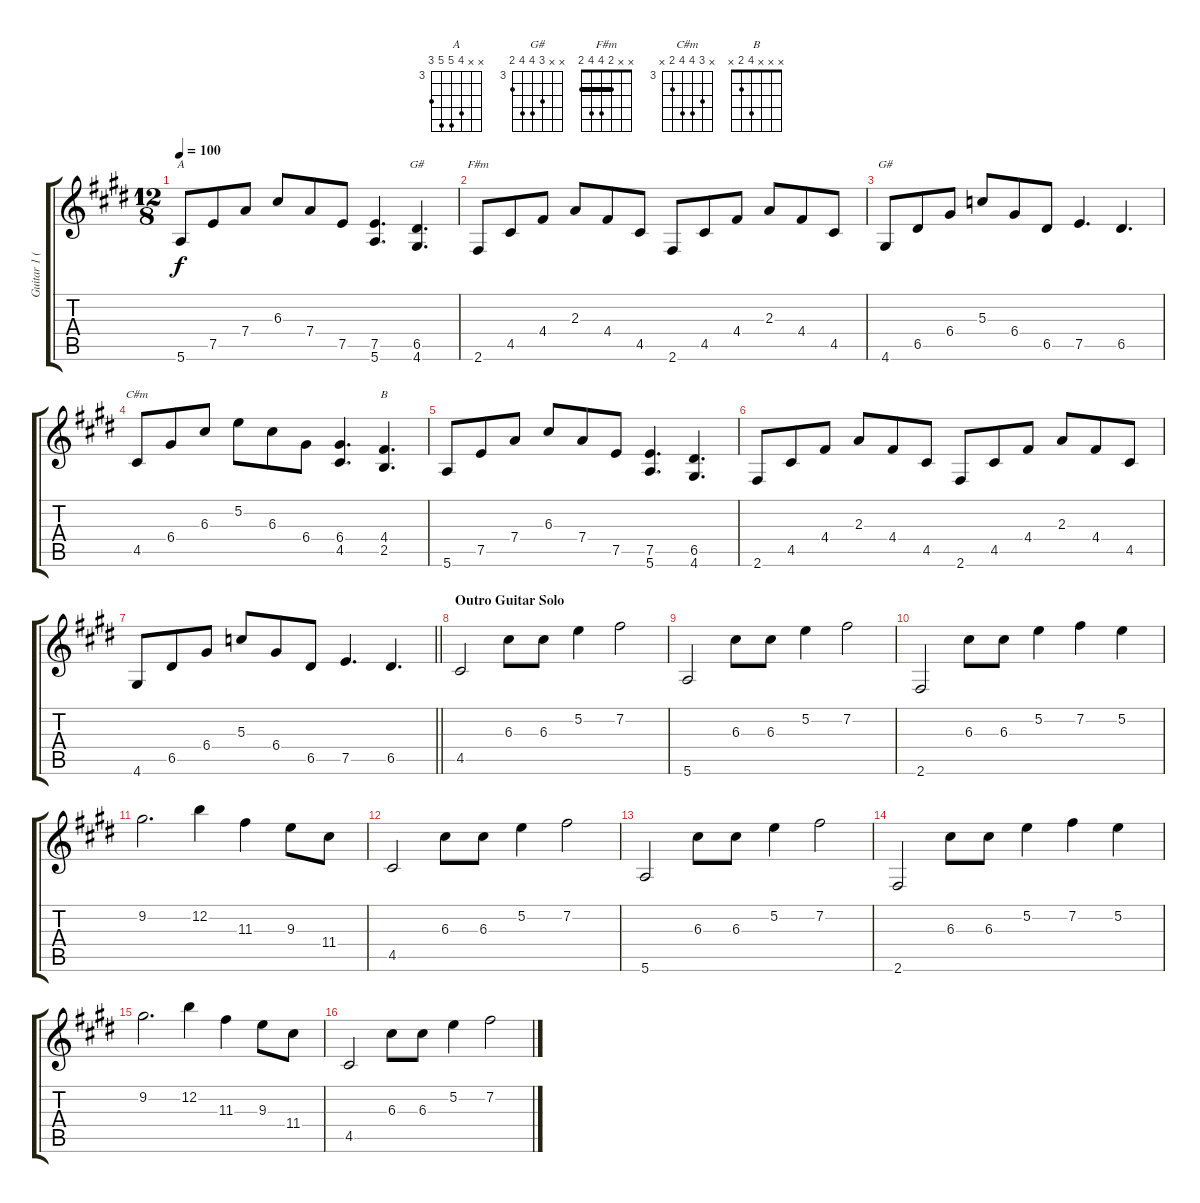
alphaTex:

\track ("Guitar 1 (Joe Perry)" "Guitar 1 (") {instrument overdrivenguitar}
\staff {score tabs}
\tuning (E4 B3 G3 D3 A2 E2) {hide}
\chord ("A" x x 6 7 7 5) {firstfret 3}
\chord ("G#" x x x x 6 4) {firstfret 4}
\chord ("F#m" x x 2 4 4 2) {barre 2}
\chord ("G#" x x 5 6 6 4) {firstfret 3}
\chord ("C#m" x 5 6 6 4 x) {firstfret 3}
\chord ("B" x x x 4 2 x)
\ts (12 8)
\tempo 100
\clef g2
\ks c#minor
5.6.8{ch "A" dy f} 7.5.8 7.4.8 6.3.8 7.4.8 7.5.8 (7.5 5.6).4{d} (6.5 4.6).4{d ch "G#"} |
2.6.8{ch "F#m"} 4.5.8 4.4.8 2.3.8 4.4.8 4.5.8 2.6.8 4.5.8 4.4.8 2.3.8 4.4.8 4.5.8 |
4.6.8{ch "G#"} 6.5.8 6.4.8 5.3.8 6.4.8 6.5.8 7.5.4{d} 6.5.4{d} |
4.5.8{ch "C#m"} 6.4.8 6.3.8 5.2.8 6.3.8 6.4.8 (6.4 4.5).4{d} (4.4 2.5).4{d ch "B"} |
5.6.8 7.5.8 7.4.8 6.3.8 7.4.8 7.5.8 (7.5 5.6).4{d} (6.5 4.6).4{d} |
2.6.8 4.5.8 4.4.8 2.3.8 4.4.8 4.5.8 2.6.8 4.5.8 4.4.8 2.3.8 4.4.8 4.5.8 |
\barLineRight lightlight
4.6.8 6.5.8 6.4.8 5.3.8 6.4.8 6.5.8 7.5.4{d} 6.5.4{d} |
\section ("" "Outro Guitar Solo")
4.5.2 6.3.8 6.3.8 5.2.4 7.2.2 |
5.6.2 6.3.8 6.3.8 5.2.4 7.2.2 |
2.6.2 6.3.8 6.3.8 5.2.4 7.2.4 5.2.4 |
9.2.2{d} 12.2.4 11.3.4 9.3.8 11.4.8 |
4.5.2 6.3.8 6.3.8 5.2.4 7.2.2 |
5.6.2 6.3.8 6.3.8 5.2.4 7.2.2 |
2.6.2 6.3.8 6.3.8 5.2.4 7.2.4 5.2.4 |
9.2.2{d} 12.2.4 11.3.4 9.3.8 11.4.8 |
4.5.2 6.3.8 6.3.8 5.2.4 7.2.2
